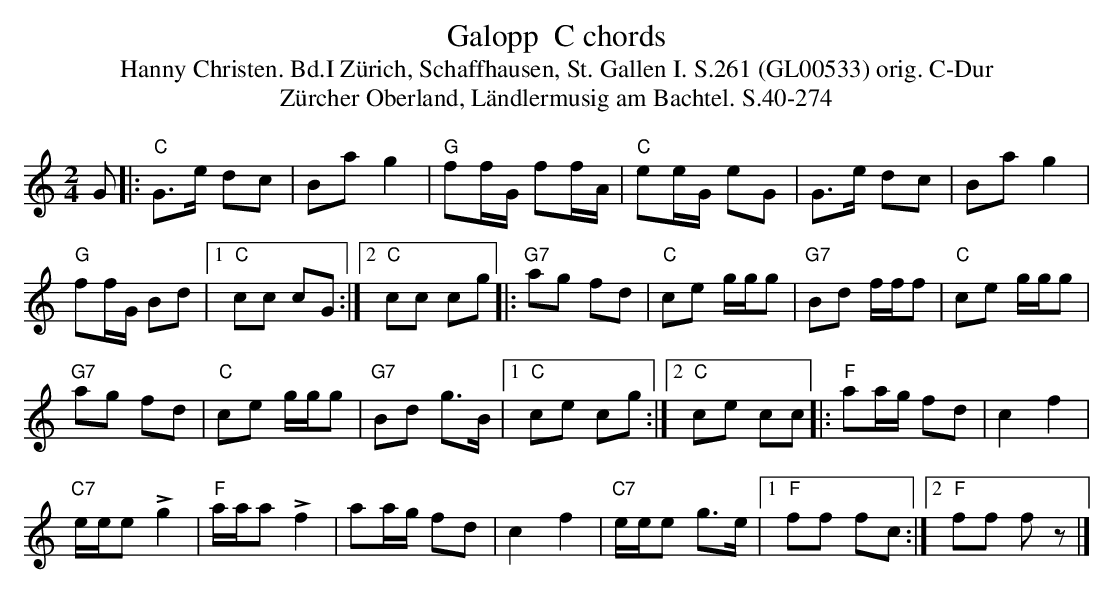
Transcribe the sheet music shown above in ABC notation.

X:1
T: Galopp  C chords
T:Hanny Christen. Bd.I Zürich, Schaffhausen, St. Gallen I. S.261 (GL00533) orig. C-Dur
T: Z\"urcher Oberland, L\"andlermusig am Bachtel. S.40-274
M:2/4
L:1/8
K:C %%MIDI gchordon
G |: "C"G>e dc | Bag2 | "G"ff/G/ ff/A/ | "C"ee/G/ eG | G>e dc | Bag2 |
"G"ff/G/ Bd |1 "C"cc cG :|2 "C"cc cg |: "G7"ag fd | "C"ce g/g/g | "G7"Bd f/f/f | "C"ce g/g/g |
"G7"ag fd | "C"ce g/g/g | "G7"Bd g>B |1  "C"ce cg :|2 "C"ce cc |: "F"aa/g/ fd | c2f2 |
"C7"e/e/e !>!g2 | "F"a/a/a !>!f2 | aa/g/ fd | c2f2 | "C7"e/e/e g>e |1 "F"ff fc :|2 "F"ff fz |]
